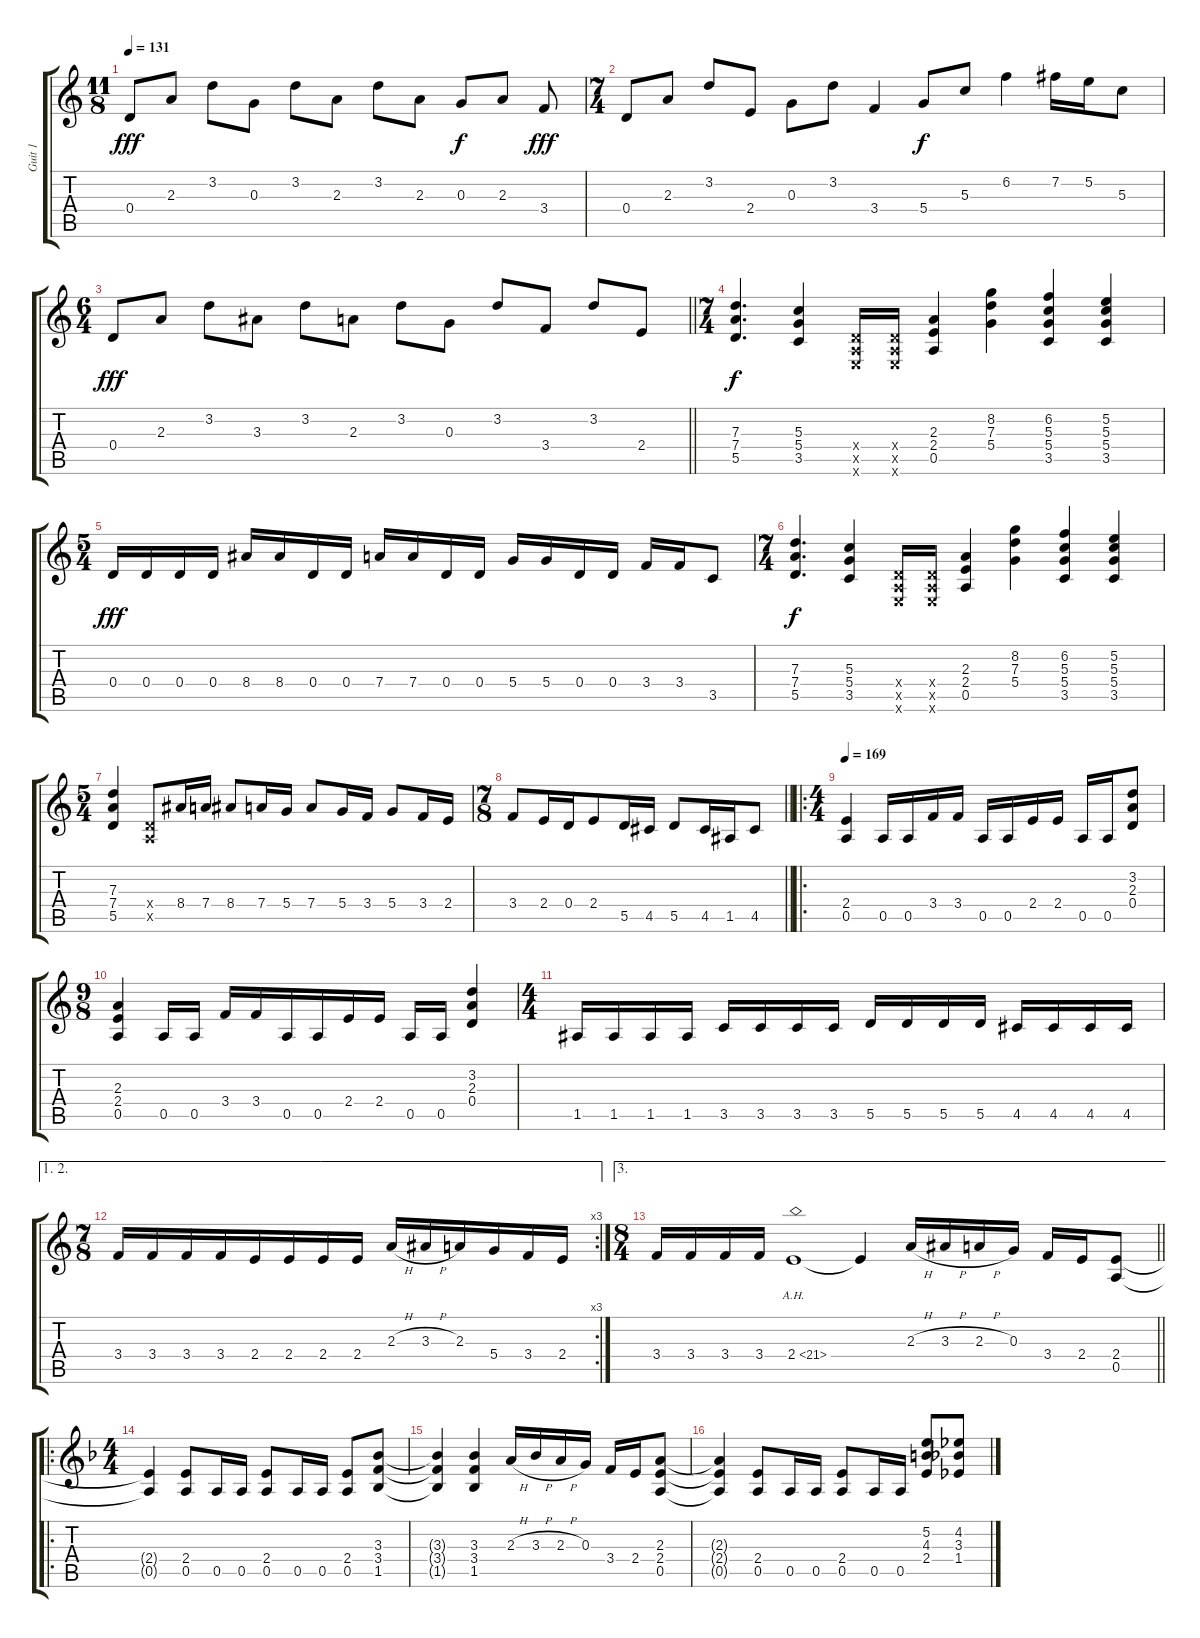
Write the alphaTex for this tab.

\track ("Guit 1" "Guit 1") {instrument distortionguitar}
\staff {score tabs}
\tuning (E4 B3 G3 D3 A2 E2) {hide}
\ts (11 8)
\tempo 131
\clef g2
\ks c
0.4.8{dy fff} 2.3.8 3.2.8 0.3.8 3.2.8 2.3.8 3.2.8 2.3.8 0.3.8{dy f} 2.3.8 3.4.8{dy fff} |
\ts (7 4)
0.4.8 2.3.8 3.2.8 2.4.8 0.3.8 3.2.8 3.4.4 5.4.8{dy f} 5.3.8 6.2.4 7.2.16 5.2.16 5.3.8 |
\ts (6 4)
\barLineRight lightlight
0.4.8{dy fff} 2.3.8 3.2.8 3.3.8 3.2.8 2.3.8 3.2.8 0.3.8 3.2.8 3.4.8 3.2.8 2.4.8 |
\ts (7 4)
(7.3 7.4 5.5).4{d dy f instrument distortionguitar} (5.3 5.4 3.5).4 (0.4{x} 0.5{x} 0.6{x}).16 (0.4{x} 0.5{x} 0.6{x}).16 (2.3 2.4 0.5).4 (8.2 7.3 5.4).4 (6.2 5.3 5.4 3.5).4 (5.2 5.3 5.4 3.5).4 |
\ts (5 4)
0.4.16{dy fff} 0.4.16 0.4.16 0.4.16 8.4.16 8.4.16 0.4.16 0.4.16 7.4.16 7.4.16 0.4.16 0.4.16 5.4.16 5.4.16 0.4.16 0.4.16 3.4.16 3.4.16 3.5.8 |
\ts (7 4)
(7.3 7.4 5.5).4{d dy f} (5.3 5.4 3.5).4 (0.4{x} 0.5{x} 0.6{x}).16 (0.4{x} 0.5{x} 0.6{x}).16 (2.3 2.4 0.5).4 (8.2 7.3 5.4).4 (6.2 5.3 5.4 3.5).4 (5.2 5.3 5.4 3.5).4 |
\ts (5 4)
(7.3 7.4 5.5).4 (0.4{x} 0.5{x}).8 8.4.16 7.4.16 8.4.8 7.4.16 5.4.16 7.4.8 5.4.16 3.4.16 5.4.8 3.4.16 2.4.16 |
\ts (7 8)
\barLineRight lightlight
3.4.8 2.4.16 0.4.16 2.4.8 5.5.16 4.5.16 5.5.8 4.5.16 1.5.16 4.5.8 |
\ro
\ts (4 4)
\tempo 169
(2.4 0.5).4 0.5.16 0.5.16 3.4.16 3.4.16 0.5.16 0.5.16 2.4.16 2.4.16 0.5.16 0.5.16 (3.2 2.3 0.4).8 |
\ts (9 8)
(2.3 2.4 0.5).4 0.5.16 0.5.16 3.4.16 3.4.16 0.5.16 0.5.16 2.4.16 2.4.16 0.5.16 0.5.16 (3.2 2.3 0.4).4 |
\ts (4 4)
1.5.16 1.5.16 1.5.16 1.5.16 3.5.16 3.5.16 3.5.16 3.5.16 5.5.16 5.5.16 5.5.16 5.5.16 4.5.16 4.5.16 4.5.16 4.5.16 |
\ae (1 2)
\rc 3
\ts (7 8)
3.4.16 3.4.16{beam merge} 3.4.16 3.4.16 2.4.16 2.4.16{beam merge} 2.4.16 2.4.16 2.3{h}.16 3.3{h}.16{beam merge} 2.3.16 5.4.16 3.4.16 2.4.16 |
\ae 3
\ts (8 4)
\barLineRight lightlight
3.4.16 3.4.16 3.4.16 3.4.16 2.4{ah 19}.1 2.4{t}.4 2.3{h}.16 3.3{h}.16 2.3{h}.16 0.3.16 3.4.16 2.4.16 (2.4 0.5).8 |
\ro
\ts (4 4)
\ks f
(2.4{t} 0.5{t}).4 (2.4 0.5).8 0.5.16 0.5.16 (2.4 0.5).8 0.5.16 0.5.16 (2.4 0.5).8 (3.3 3.4 1.5).8 |
(3.3{t} 3.4{t} 1.5{t}).4 (3.3 3.4 1.5).4 2.3{h}.16 3.3{h}.16 2.3{h}.16 0.3.16 3.4.16 2.4.16 (2.3 2.4 0.5).8 |
(2.3{t} 2.4{t} 0.5{t}).4 (2.4 0.5).8 0.5.16 0.5.16 (2.4 0.5).8 0.5.16 0.5.16 (5.2 4.3 2.4).8 (4.2 3.3 1.4).8
